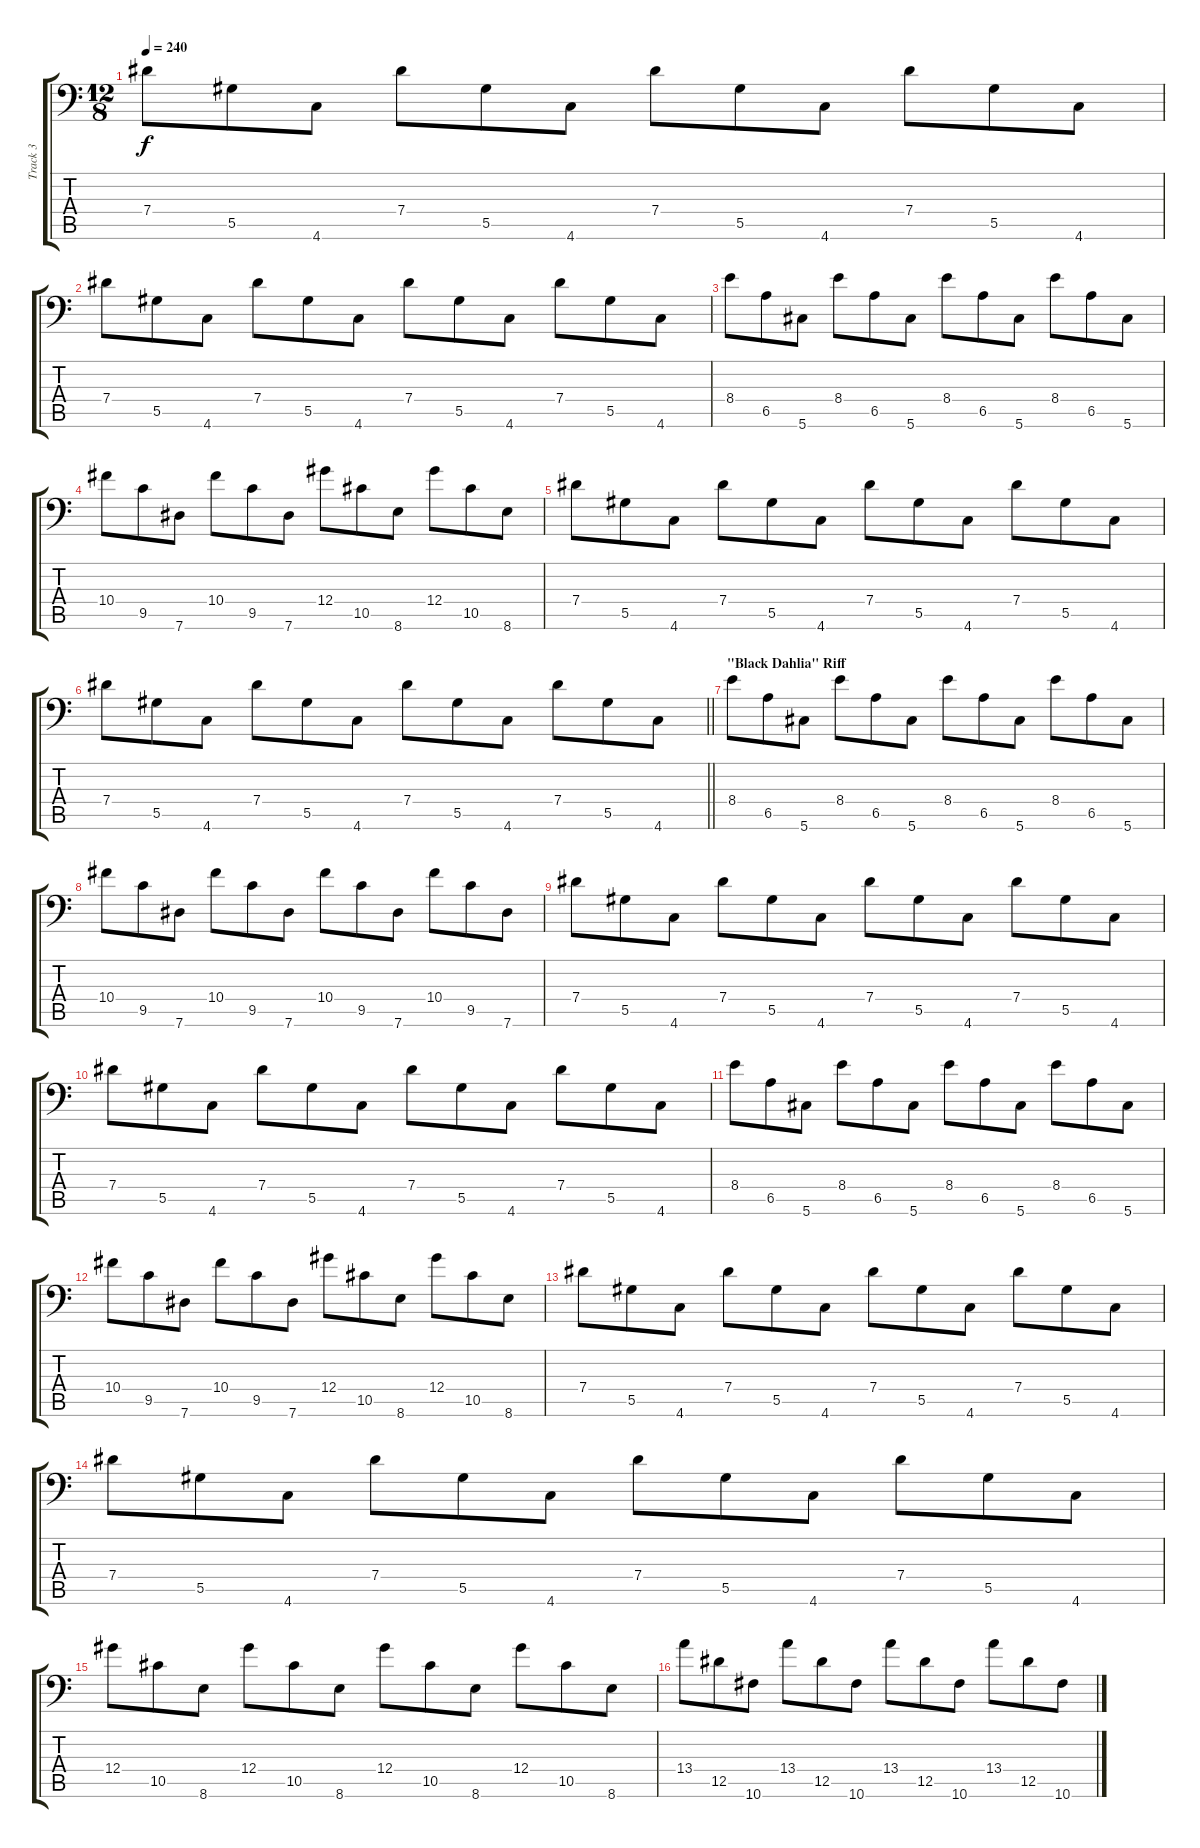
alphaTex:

\track ("Track 3" "Track 3") {instrument distortionguitar}
\staff {score tabs}
\tuning (Bb3 F3 Db3 Ab2 Eb2 Ab1) {hide}
\ts (12 8)
\tempo 240
\clef f4
\ks c
7.4.8{dy f} 5.5.8 4.6.8 7.4.8 5.5.8 4.6.8 7.4.8 5.5.8 4.6.8 7.4.8 5.5.8 4.6.8 |
7.4.8 5.5.8 4.6.8 7.4.8 5.5.8 4.6.8 7.4.8 5.5.8 4.6.8 7.4.8 5.5.8 4.6.8 |
8.4.8 6.5.8 5.6.8 8.4.8 6.5.8 5.6.8 8.4.8 6.5.8 5.6.8 8.4.8 6.5.8 5.6.8 |
10.4.8 9.5.8 7.6.8 10.4.8 9.5.8 7.6.8 12.4.8 10.5.8 8.6.8 12.4.8 10.5.8 8.6.8 |
7.4.8 5.5.8 4.6.8 7.4.8 5.5.8 4.6.8 7.4.8 5.5.8 4.6.8 7.4.8 5.5.8 4.6.8 |
\barLineRight lightlight
7.4.8 5.5.8 4.6.8 7.4.8 5.5.8 4.6.8 7.4.8 5.5.8 4.6.8 7.4.8 5.5.8 4.6.8 |
\section ("" "\"Black Dahlia\" Riff")
8.4.8{volume 13} 6.5.8 5.6.8 8.4.8 6.5.8 5.6.8 8.4.8 6.5.8 5.6.8 8.4.8 6.5.8 5.6.8 |
10.4.8 9.5.8 7.6.8 10.4.8 9.5.8 7.6.8 10.4.8 9.5.8 7.6.8 10.4.8 9.5.8 7.6.8 |
7.4.8 5.5.8 4.6.8 7.4.8 5.5.8 4.6.8 7.4.8 5.5.8 4.6.8 7.4.8 5.5.8 4.6.8 |
7.4.8 5.5.8 4.6.8 7.4.8 5.5.8 4.6.8 7.4.8 5.5.8 4.6.8 7.4.8 5.5.8 4.6.8 |
8.4.8 6.5.8 5.6.8 8.4.8 6.5.8 5.6.8 8.4.8 6.5.8 5.6.8 8.4.8 6.5.8 5.6.8 |
10.4.8 9.5.8 7.6.8 10.4.8 9.5.8 7.6.8 12.4.8 10.5.8 8.6.8 12.4.8 10.5.8 8.6.8 |
7.4.8 5.5.8 4.6.8 7.4.8 5.5.8 4.6.8 7.4.8 5.5.8 4.6.8 7.4.8 5.5.8 4.6.8 |
7.4.8 5.5.8 4.6.8 7.4.8 5.5.8 4.6.8 7.4.8 5.5.8 4.6.8 7.4.8 5.5.8 4.6.8 |
12.4.8 10.5.8 8.6.8 12.4.8 10.5.8 8.6.8 12.4.8 10.5.8 8.6.8 12.4.8 10.5.8 8.6.8 |
13.4.8 12.5.8 10.6.8 13.4.8 12.5.8 10.6.8 13.4.8 12.5.8 10.6.8 13.4.8 12.5.8 10.6.8
